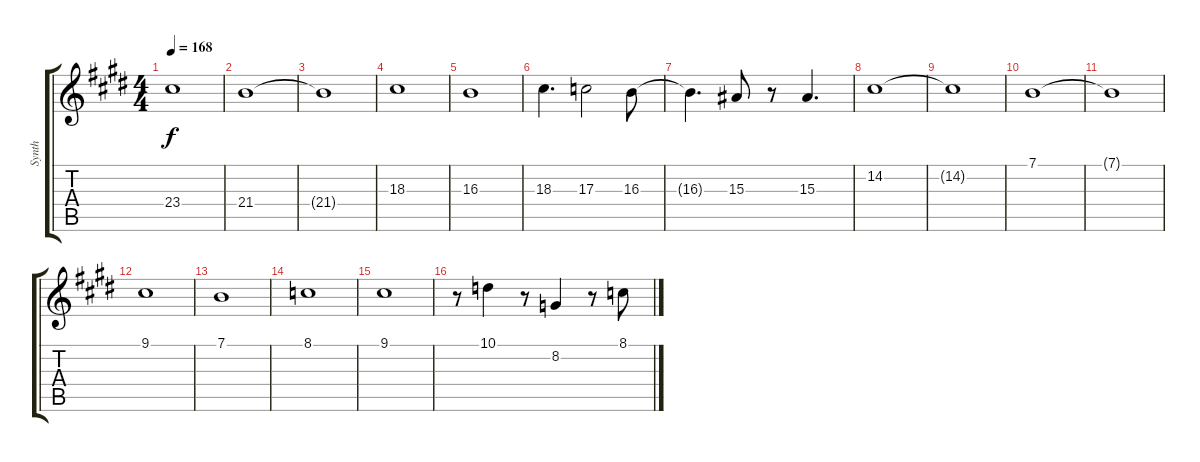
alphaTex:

\track ("Synth" "Synth") {instrument tremolostrings}
\staff {score tabs}
\tuning (E4 B3 G3 D3 A2 E2) {hide}
\ts (4 4)
\tempo 168
\clef g2
\ks e
23.4{t}.1{dy f} |
21.4.1 |
21.4{t}.1 |
18.3.1 |
16.3.1 |
18.3.4{d} 17.3.2 16.3.8 |
16.3{t}.4{d} 15.3.8 r.8 15.3.4{d} |
14.2.1 |
14.2{t}.1 |
7.1.1 |
7.1{t}.1 |
9.1.1 |
7.1.1 |
8.1.1 |
9.1.1 |
r.8 10.1.4 r.8 8.2.4 r.8 8.1.8
